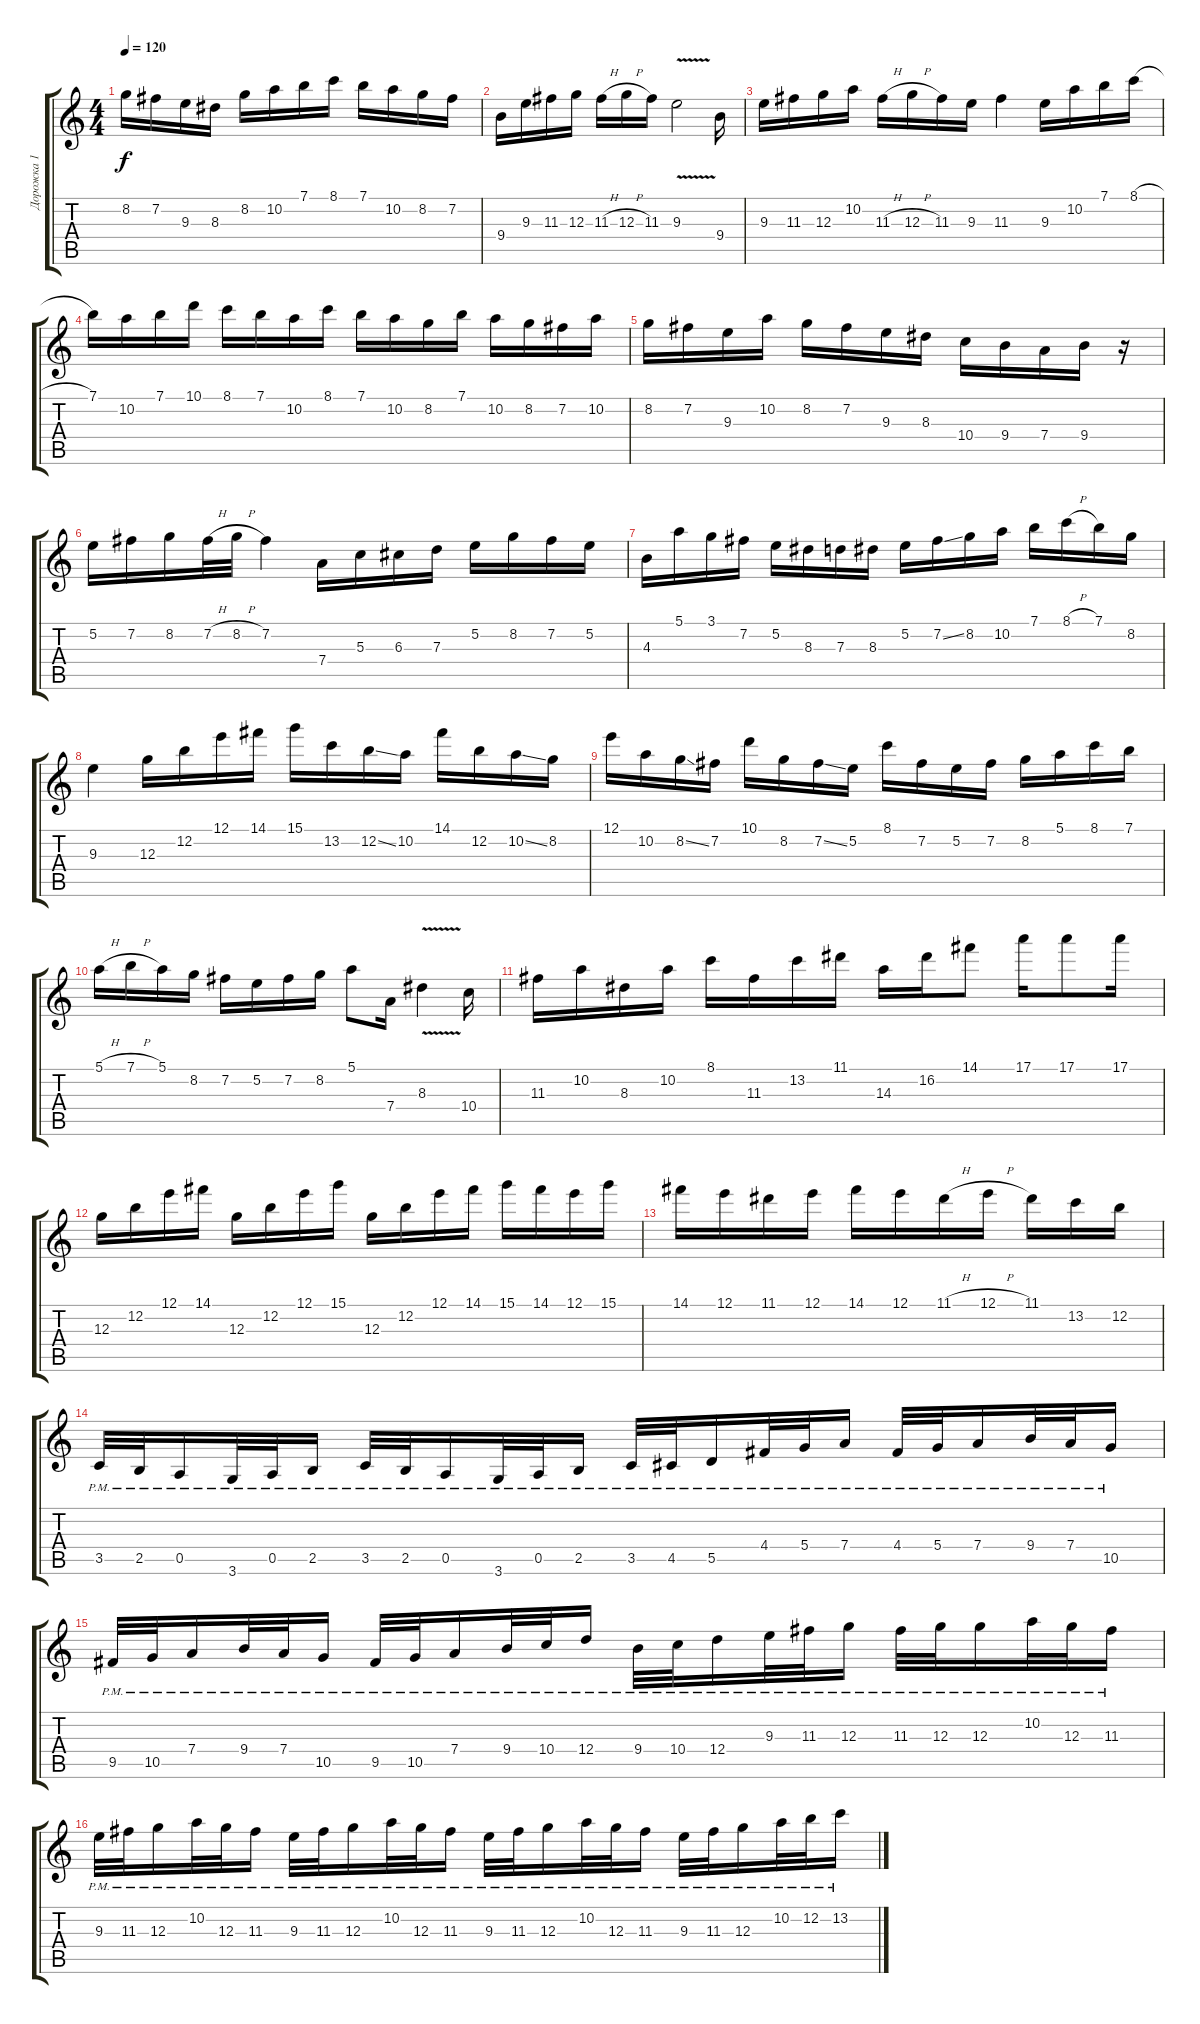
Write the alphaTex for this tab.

\track ("Дорожка 1" "Дорожка 1") {instrument acousticguitarsteel}
\staff {score tabs}
\tuning (E4 B3 G3 D3 A2 E2) {hide}
\ts (4 4)
\tempo 120
\clef g2
\ks c
8.2.16{dy f} 7.2.16 9.3.16 8.3.16 8.2.16 10.2.16 7.1.16 8.1.16 7.1.16 10.2.16 8.2.16 7.2.16 |
9.4.16 9.3.16 11.3.16 12.3.16 11.3{h}.16 12.3{h}.16 11.3.16 9.3{v}.2 9.4.16 |
9.3.16 11.3.16 12.3.16 10.2.16 11.3{h}.16 12.3{h}.16 11.3.16 9.3.16 11.3.4 9.3.16 10.2.16 7.1.16 8.1{h}.16 |
7.1.16 10.2.16 7.1.16 10.1.16 8.1.16 7.1.16 10.2.16 8.1.16 7.1.16 10.2.16 8.2.16 7.1.16 10.2.16 8.2.16 7.2.16 10.2.16 |
8.2.16 7.2.16 9.3.16 10.2.16 8.2.16 7.2.16 9.3.16 8.3.16 10.4.16 9.4.16 7.4.16 9.4.16 r.16 |
5.2.16 7.2.16 8.2.16 7.2{h}.32 8.2{h}.32 7.2.4 7.4.16 5.3.16 6.3.16 7.3.16 5.2.16 8.2.16 7.2.16 5.2.16 |
4.3.16 5.1.16 3.1.16 7.2.16 5.2.16 8.3.16 7.3.16 8.3.16 5.2.16 7.2{ss}.16 8.2.16 10.2.16 7.1.16 8.1{h}.16 7.1.16 8.2.16 |
9.3.4 12.3.16 12.2.16 12.1.16 14.1.16 15.1.16 13.2.16 12.2{ss}.16 10.2.16 14.1.16 12.2.16 10.2{ss}.16 8.2.16 |
12.1.16 10.2.16 8.2{ss}.16 7.2.16 10.1.16 8.2.16 7.2{ss}.16 5.2.16 8.1.16 7.2.16 5.2.16 7.2.16 8.2.16 5.1.16 8.1.16 7.1.16 |
5.1{h}.16 7.1{h}.16 5.1.16 8.2.16 7.2.16 5.2.16 7.2.16 8.2.16 5.1.8 7.4.16 8.3{v}.4 10.4.16 |
11.3.16 10.2.16 8.3.16 10.2.16 8.1.16 11.3.16 13.2.16 11.1.16 14.3.16 16.2.16 14.1.8 17.1.16 17.1.8 17.1.16 |
12.3.16 12.2.16 12.1.16 14.1.16 12.3.16 12.2.16 12.1.16 15.1.16 12.3.16 12.2.16 12.1.16 14.1.16 15.1.16 14.1.16 12.1.16 15.1.16 |
14.1.16 12.1.16 11.1.16 12.1.16 14.1.16 12.1.16 11.1{h}.16 12.1{h}.16 11.1.16 13.2.16 12.2.16 |
3.5{pm}.32 2.5{pm}.32 0.5{pm}.16 3.6{pm}.32 0.5{pm}.32 2.5{pm}.16 3.5{pm}.32 2.5{pm}.32 0.5{pm}.16 3.6{pm}.32 0.5{pm}.32 2.5{pm}.16 3.5{pm}.32 4.5{pm}.32 5.5{pm}.16 4.4{pm}.32 5.4{pm}.32 7.4{pm}.16 4.4{pm}.32 5.4{pm}.32 7.4{pm}.16 9.4{pm}.32 7.4{pm}.32 10.5{pm}.16 |
9.5{pm}.32 10.5{pm}.32 7.4{pm}.16 9.4{pm}.32 7.4{pm}.32 10.5{pm}.16 9.5{pm}.32 10.5{pm}.32 7.4{pm}.16 9.4{pm}.32 10.4{pm}.32 12.4{pm}.16 9.4{pm}.32 10.4{pm}.32 12.4{pm}.16 9.3{pm}.32 11.3{pm}.32 12.3{pm}.16 11.3{pm}.32 12.3{pm}.32 12.3{pm}.16 10.2{pm}.32 12.3{pm}.32 11.3{pm}.16 |
9.3{pm}.32 11.3{pm}.32 12.3{pm}.16 10.2{pm}.32 12.3{pm}.32 11.3{pm}.16 9.3{pm}.32 11.3{pm}.32 12.3{pm}.16 10.2{pm}.32 12.3{pm}.32 11.3{pm}.16 9.3{pm}.32 11.3{pm}.32 12.3{pm}.16 10.2{pm}.32 12.3{pm}.32 11.3{pm}.16 9.3{pm}.32 11.3{pm}.32 12.3{pm}.16 10.2{pm}.32 12.2{pm}.32 13.2{pm}.16
